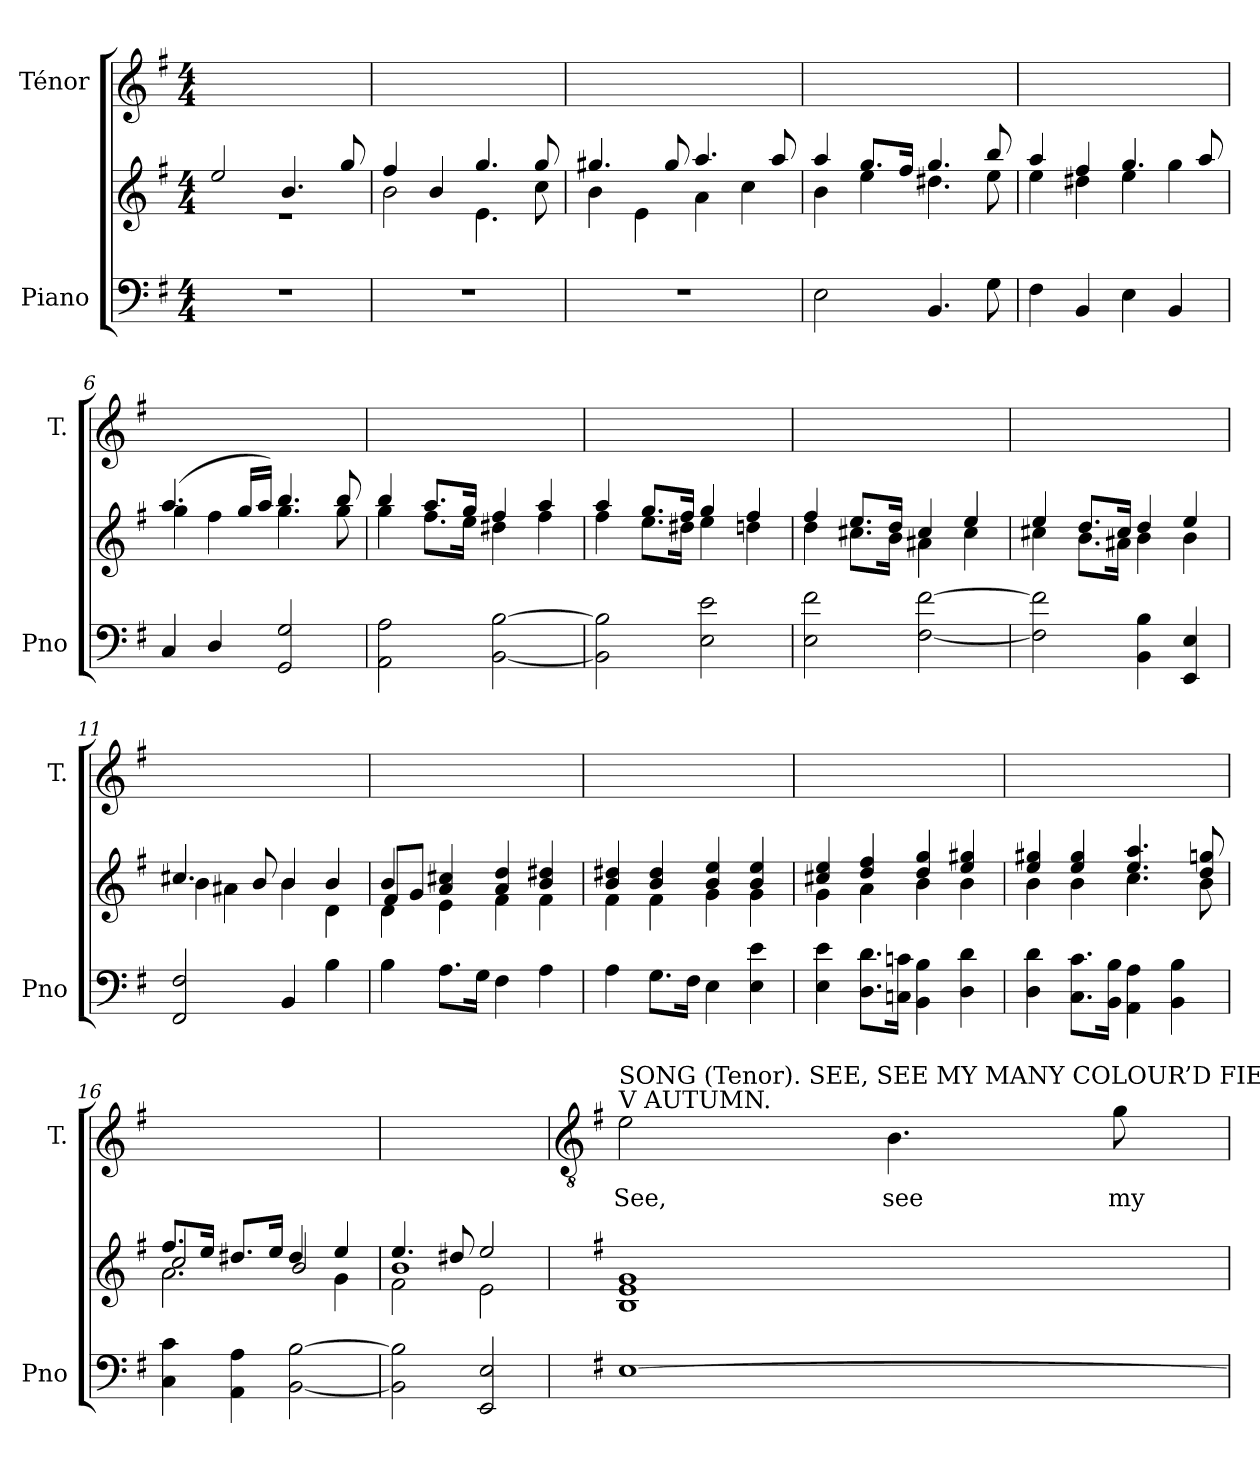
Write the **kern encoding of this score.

**kern	**kern	**kern	**text
*part2	*part2	*part1	*part1
*staff3	*staff2	*staff1	*staff1
*I"Piano	*	*I"Ténor	*
*I'Pno	*	*I'T.	*
*clefF4	*clefG2	*clefG2	*
*k[f#]	*k[f#]	*k[f#]	*
*M4/4	*M4/4	*M4/4	*
*MM120	*MM120	*MM120	*
=1	=1	=1	=1
*	*^	*	*
1r	2ee/	1re	1ryy	.
.	4.b/	.	.	.
.	8gg/	.	.	.
=2	=2	=2	=2	=2
1r	4ff#/	2b\	1ryy	.
.	4b/	.	.	.
.	4.gg/	4.e\	.	.
.	8gg/	8cc\	.	.
=3	=3	=3	=3	=3
1r	4.gg#X/	4b\	1ryy	.
.	.	4e\	.	.
.	8gg#/	.	.	.
.	4.aa/	4a\	.	.
.	.	4cc\	.	.
.	8aa/	.	.	.
=4	=4	=4	=4	=4
2E\	4aa/	4b\	1ryy	.
.	8.gg/L	4ee\	.	.
.	16ff#/Jk	.	.	.
4.BB/	4.gg/	4.dd#X\	.	.
8G\	8bb/	8ee\	.	.
!!LO:LB:g=z
=5	=5	=5	=5	=5
4F#\	4aa/	4ee\	1ryy	.
4BB/	4ff#/	4dd#X\	.	.
4E\	4.gg/	4ee\	.	.
4BB/	.	4gg\	.	.
.	8aa/	.	.	.
=6	=6	=6	=6	=6
4C/	(>4.aa/	4gg\	1ryy	.
4D/	.	4ff#\	.	.
.	16gg/LL	.	.	.
.	16aa/JJ)	.	.	.
2GG/ 2G/	4.bb/	4.gg\	.	.
.	8bb/	8gg\	.	.
=7	=7	=7	=7	=7
2AA\ 2A\	4bb/	4gg\	1ryy	.
.	8.aa/L	8.ff#\L	.	.
.	16gg/Jk	16ee\Jk	.	.
[2BB\ [2B\	4ff#/	4dd#X\	.	.
.	4aa/	4ff#\	.	.
=8	=8	=8	=8	=8
2BB\] 2B\]	4aa/	4ff#\	1ryy	.
.	8.gg/L	8.ee\L	.	.
.	16ff#/Jk	16dd#X\Jk	.	.
2E\ 2e\	4gg/	4ee\	.	.
.	4ff#/	4ddn\	.	.
!!LO:LB:g=z
=9	=9	=9	=9	=9
2E\ 2f#\	4ff#/	4dd\	1ryy	.
.	8.ee/L	8.cc#X\L	.	.
.	16dd/Jk	16b\Jk	.	.
[2F#\ [2f#\	4cc#/	4a#X\	.	.
.	4ee/	4cc#\	.	.
=10	=10	=10	=10	=10
2F#\] 2f#\]	4ee/	4cc#X\	1ryy	.
.	8.dd/L	8.b\L	.	.
.	16cc#/Jk	16a#X\Jk	.	.
4BB\ 4B\	4dd/	4b\	.	.
4EE/ 4E/	4ee/	4b\	.	.
=11	=11	=11	=11	=11
2FF#/ 2F#/	4.cc#X/	4b\	1ryy	.
.	.	4a#X\	.	.
.	8b/	.	.	.
4BB/	4b/	4b\	.	.
4B\	4b/	4d\	.	.
=12	=12	=12	=12	=12
*	*	*^	*	*
4B\	4b/	8f#/L	4d\	1ryy	.
.	.	8g/J	.	.	.
8.A\L	4a/ 4cc#X/	2.ryy	4e\	.	.
16G\Jk	.	.	.	.	.
4F#\	4a/ 4dd/	.	4f#\	.	.
4A\	4b/ 4dd#X/	.	4f#\	.	.
*	*	*v	*v	*	*
!!LO:LB:g=z
=13	=13	=13	=13	=13
4A\	4b/ 4dd#X/	4f#\	1ryy	.
8.G\L	4b/ 4dd#/	4f#\	.	.
16F#\Jk	.	.	.	.
4E\	4b/ 4ee/	4g\	.	.
4E\ 4e\	4b/ 4ee/	4g\	.	.
=14	=14	=14	=14	=14
4E\ 4e\	4cc#X/ 4ee/	4g\	1ryy	.
8.D\ 8.d\L	4dd/ 4ff#/	4a\	.	.
16Cn\ 16cn\Jk	.	.	.	.
4BB\ 4B\	4dd/ 4gg/	4b\	.	.
4D\ 4d\	4ee/ 4gg#X/	4b\	.	.
=15	=15	=15	=15	=15
4D\ 4d\	4ee/ 4gg#X/	4b\	1ryy	.
8.C\ 8.c\L	4ee/ 4gg#/	4b\	.	.
16BB\ 16B\Jk	.	.	.	.
4AA\ 4A\	4.ee/ 4.aa/	4.cc\	.	.
4BB\ 4B\	.	.	.	.
.	8dd/ 8ggn/	8b\	.	.
=16	=16	=16	=16	=16
*	*	*^	*	*
4C\ 4c\	8.ff#/L	2cc/	2.a\	1ryy	.
.	16ee/Jk	.	.	.	.
4AA\ 4A\	8.dd#X/L	.	.	.	.
.	16ee/Jk	.	.	.	.
[2BB\ [2B\	4dd#/	2b/	.	.	.
.	4ee/	.	4g\	.	.
=17	=17	=17	=17	=17	=17
2BB\] 2B\]	4.ee/	1b	2f#\	1ryy	.
.	8dd#X/	.	.	.	.
2EE/ 2E/	2ee/	.	2e\	.	.
!!LO:LB:g=z
=18	=18	=18	=18	=18	=18
*	*	*	*	*clefGv2	*
*k[f#]	*k[f#]	*	*	*k[f#]	*
!	!	!	!	!LO:TX:a:t=V AUTUMN.	!
!	!	!	!	!LO:TX:a:t=SONG (Tenor). SEE, SEE MY MANY COLOUR’D FIELDS.	!
!	!	!	!	!	!LO:LY:b
[1E	1g	1e	1B	2e\	See,
!	!	!	!	!	!LO:LY:b
.	.	.	.	4.B\	see
!	!	!	!	!	!LO:LY:b
.	.	.	.	8g\	my
*	*v	*v	*v	*	*
=	=	=	=
*-	*-	*-	*-
